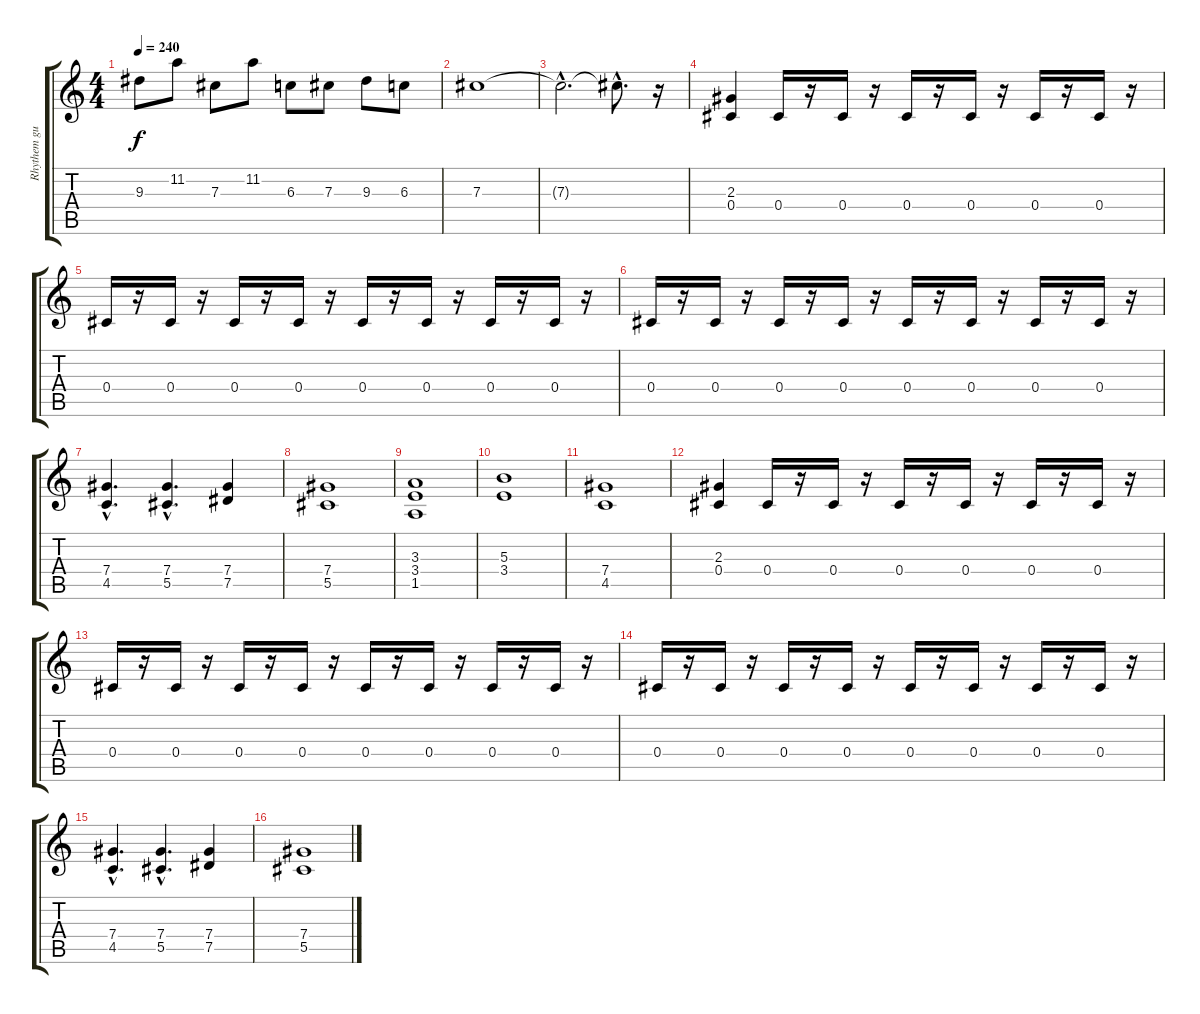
\track ("Rhythem guitar" "Rhythem gu") {instrument distortionguitar}
\staff {score tabs}
\tuning (Eb4 Bb3 Gb3 Db3 Ab2 Eb2) {hide}
\ts (4 4)
\tempo 240
\clef g2
\ks c
9.3.8{dy f} 11.2.8 7.3.8 11.2.8 6.3.8 7.3.8 9.3.8 6.3.8 |
7.3.1 |
7.3{hac t}.2{d} 7.3{hac t}.8{d} r.16 |
(2.3 0.4).4 0.4.16 r.16 0.4.16 r.16 0.4.16 r.16 0.4.16 r.16 0.4.16 r.16 0.4.16 r.16 |
0.4.16 r.16 0.4.16 r.16 0.4.16 r.16 0.4.16 r.16 0.4.16 r.16 0.4.16 r.16 0.4.16 r.16 0.4.16 r.16 |
0.4.16 r.16 0.4.16 r.16 0.4.16 r.16 0.4.16 r.16 0.4.16 r.16 0.4.16 r.16 0.4.16 r.16 0.4.16 r.16 |
(7.4{hac} 4.5{hac}).4{d} (7.4{hac} 5.5{hac}).4{d} (7.4 7.5).4 |
(7.4 5.5).1 |
(3.3 3.4 1.5).1 |
(5.3 3.4).1 |
(7.4 4.5).1 |
(2.3 0.4).4 0.4.16 r.16 0.4.16 r.16 0.4.16 r.16 0.4.16 r.16 0.4.16 r.16 0.4.16 r.16 |
0.4.16 r.16 0.4.16 r.16 0.4.16 r.16 0.4.16 r.16 0.4.16 r.16 0.4.16 r.16 0.4.16 r.16 0.4.16 r.16 |
0.4.16 r.16 0.4.16 r.16 0.4.16 r.16 0.4.16 r.16 0.4.16 r.16 0.4.16 r.16 0.4.16 r.16 0.4.16 r.16 |
(7.4{hac} 4.5{hac}).4{d} (7.4{hac} 5.5{hac}).4{d} (7.4 7.5).4 |
(7.4 5.5).1
